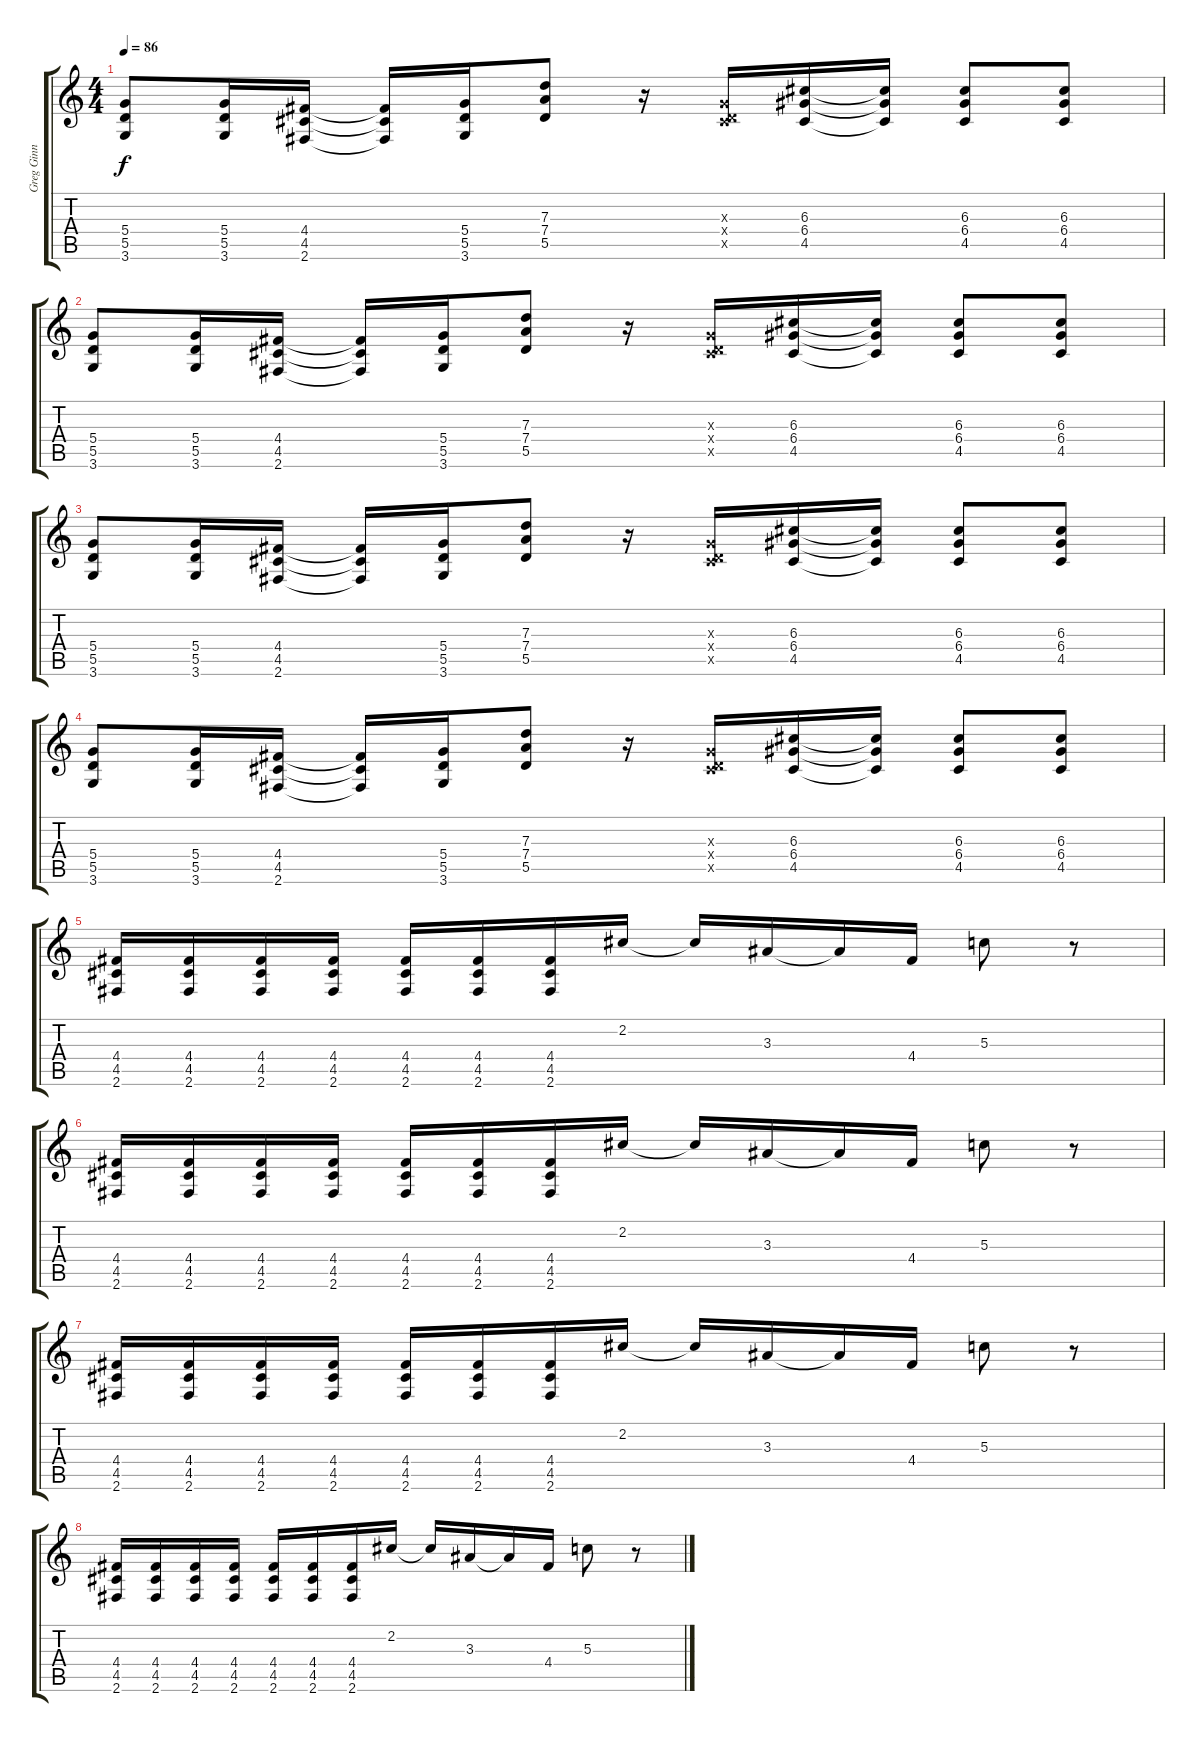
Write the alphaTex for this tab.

\track ("Greg Ginn - Guitar" "Greg Ginn ") {instrument distortionguitar}
\staff {score tabs}
\tuning (E4 B3 G3 D3 A2 E2) {hide}
\ts (4 4)
\tempo 86
\clef g2
\ks c
(5.4 5.5 3.6).8{dy f} (5.4 5.5 3.6).16 (4.4 4.5 2.6).16 (4.4{t} 4.5{t} 2.6{t}).16 (5.4 5.5 3.6).16 (7.3 7.4 5.5).8 r.16 (0.3{x} 0.4{x} 4.5{x}).16 (6.3 6.4 4.5).16 (6.3{t} 6.4{t} 4.5{t}).16 (6.3 6.4 4.5).8 (6.3 6.4 4.5).8 |
(5.4 5.5 3.6).8 (5.4 5.5 3.6).16 (4.4 4.5 2.6).16 (4.4{t} 4.5{t} 2.6{t}).16 (5.4 5.5 3.6).16 (7.3 7.4 5.5).8 r.16 (0.3{x} 0.4{x} 4.5{x}).16 (6.3 6.4 4.5).16 (6.3{t} 6.4{t} 4.5{t}).16 (6.3 6.4 4.5).8 (6.3 6.4 4.5).8 |
(5.4 5.5 3.6).8 (5.4 5.5 3.6).16 (4.4 4.5 2.6).16 (4.4{t} 4.5{t} 2.6{t}).16 (5.4 5.5 3.6).16 (7.3 7.4 5.5).8 r.16 (0.3{x} 0.4{x} 4.5{x}).16 (6.3 6.4 4.5).16 (6.3{t} 6.4{t} 4.5{t}).16 (6.3 6.4 4.5).8 (6.3 6.4 4.5).8 |
(5.4 5.5 3.6).8 (5.4 5.5 3.6).16 (4.4 4.5 2.6).16 (4.4{t} 4.5{t} 2.6{t}).16 (5.4 5.5 3.6).16 (7.3 7.4 5.5).8 r.16 (0.3{x} 0.4{x} 4.5{x}).16 (6.3 6.4 4.5).16 (6.3{t} 6.4{t} 4.5{t}).16 (6.3 6.4 4.5).8 (6.3 6.4 4.5).8 |
(4.4 4.5 2.6).16 (4.4 4.5 2.6).16 (4.4 4.5 2.6).16 (4.4 4.5 2.6).16 (4.4 4.5 2.6).16 (4.4 4.5 2.6).16 (4.4 4.5 2.6).16 2.2.16 2.2{t}.16 3.3.16 3.3{t}.16 4.4.16 5.3.8 r.8 |
(4.4 4.5 2.6).16 (4.4 4.5 2.6).16 (4.4 4.5 2.6).16 (4.4 4.5 2.6).16 (4.4 4.5 2.6).16 (4.4 4.5 2.6).16 (4.4 4.5 2.6).16 2.2.16 2.2{t}.16 3.3.16 3.3{t}.16 4.4.16 5.3.8 r.8 |
(4.4 4.5 2.6).16 (4.4 4.5 2.6).16 (4.4 4.5 2.6).16 (4.4 4.5 2.6).16 (4.4 4.5 2.6).16 (4.4 4.5 2.6).16 (4.4 4.5 2.6).16 2.2.16 2.2{t}.16 3.3.16 3.3{t}.16 4.4.16 5.3.8 r.8 |
(4.4 4.5 2.6).16 (4.4 4.5 2.6).16 (4.4 4.5 2.6).16 (4.4 4.5 2.6).16 (4.4 4.5 2.6).16 (4.4 4.5 2.6).16 (4.4 4.5 2.6).16 2.2.16 2.2{t}.16 3.3.16 3.3{t}.16 4.4.16 5.3.8 r.8
